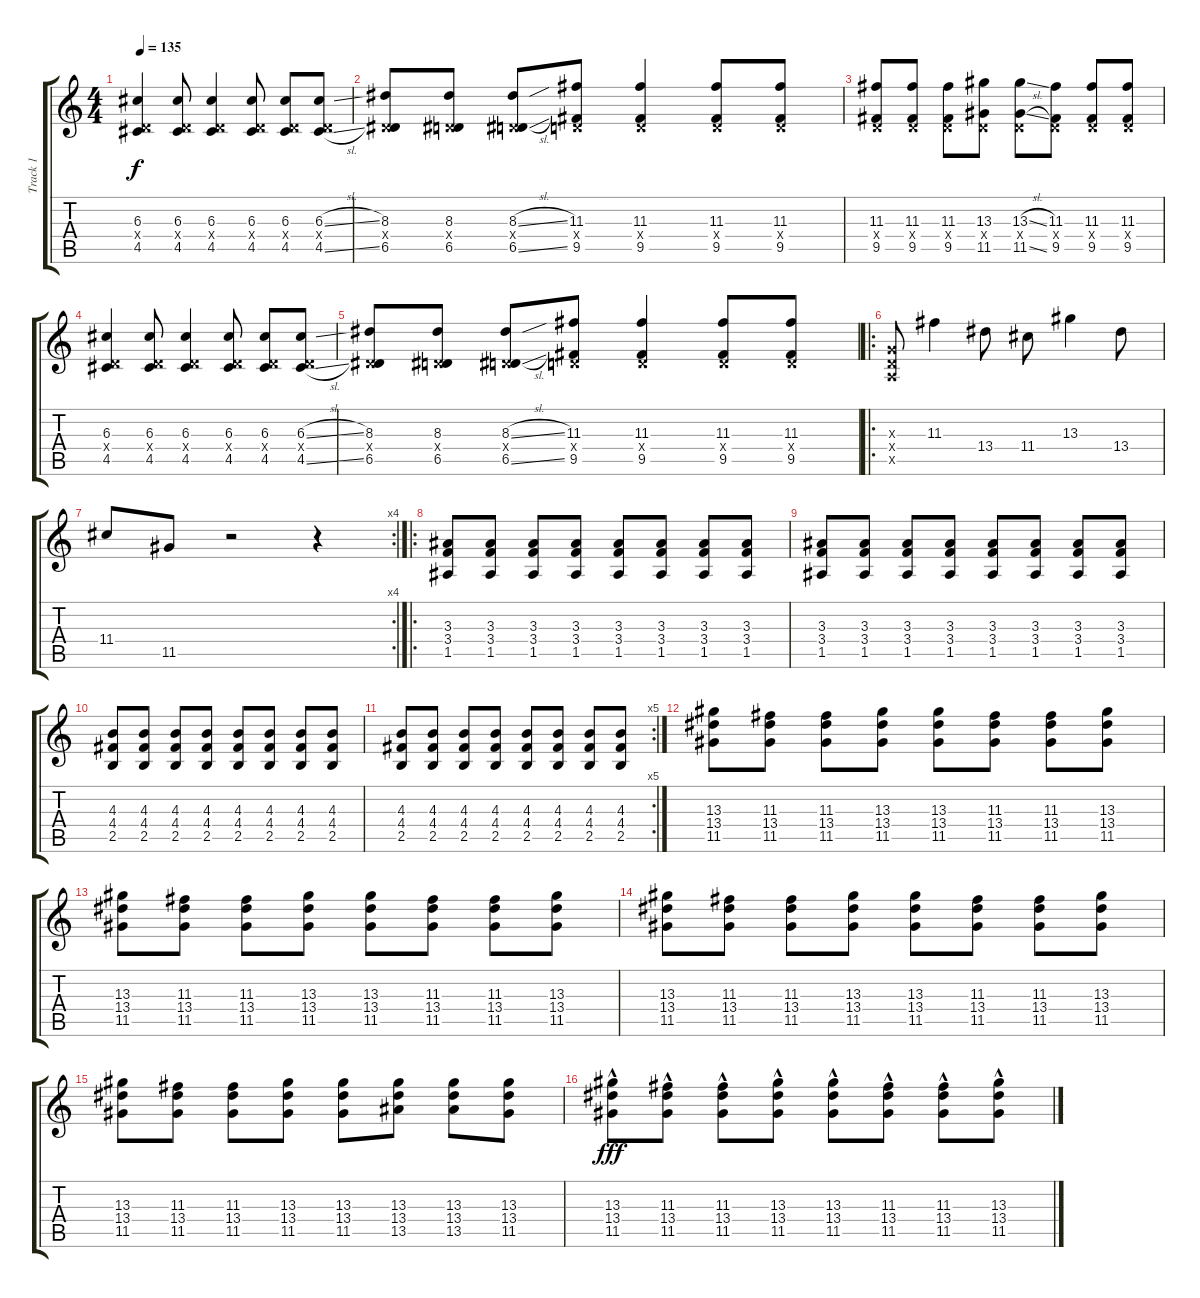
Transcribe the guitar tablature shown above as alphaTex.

\track ("Track 1" "Track 1") {instrument overdrivenguitar}
\staff {score tabs}
\tuning (E4 B3 G3 D3 A2 E2) {hide}
\ts (4 4)
\tempo 135
\clef g2
\ks c
(6.3 0.4{x} 4.5).4{dy f} (6.3 0.4{x} 4.5).8 (6.3 0.4{x} 4.5).4 (6.3 0.4{x} 4.5).8 (6.3 0.4{x} 4.5).8 (6.3{sl} 0.4{x} 4.5{sl}).8 |
(8.3 0.4{x} 6.5).8 (8.3 0.4{x} 6.5).8 (8.3{sl} 0.4{x} 6.5{sl}).8 (11.3 0.4{x} 9.5).8 (11.3 0.4{x} 9.5).4 (11.3 0.4{x} 9.5).8 (11.3 0.4{x} 9.5).8 |
(11.3 0.4{x} 9.5).8 (11.3 0.4{x} 9.5).8 (11.3 0.4{x} 9.5).8 (13.3 0.4{x} 11.5).8 (13.3{sl} 0.4{x} 11.5{sl}).8 (11.3 0.4{x} 9.5).8 (11.3 0.4{x} 9.5).8 (11.3 0.4{x} 9.5).8 |
(6.3 0.4{x} 4.5).4 (6.3 0.4{x} 4.5).8 (6.3 0.4{x} 4.5).4 (6.3 0.4{x} 4.5).8 (6.3 0.4{x} 4.5).8 (6.3{sl} 0.4{x} 4.5{sl}).8 |
(8.3 0.4{x} 6.5).8 (8.3 0.4{x} 6.5).8 (8.3{sl} 0.4{x} 6.5{sl}).8 (11.3 0.4{x} 9.5).8 (11.3 0.4{x} 9.5).4 (11.3 0.4{x} 9.5).8 (11.3 0.4{x} 9.5).8 |
\ro
(0.3{x} 0.4{x} 0.5{x}).8 11.3.4 13.4.8 11.4.8 13.3.4 13.4.8 |
\rc 4
11.4.8 11.5.8 r.2 r.4 |
\ro
(3.3 3.4 1.5).8 (3.3 3.4 1.5).8 (3.3 3.4 1.5).8 (3.3 3.4 1.5).8 (3.3 3.4 1.5).8 (3.3 3.4 1.5).8 (3.3 3.4 1.5).8 (3.3 3.4 1.5).8 |
(3.3 3.4 1.5).8 (3.3 3.4 1.5).8 (3.3 3.4 1.5).8 (3.3 3.4 1.5).8 (3.3 3.4 1.5).8 (3.3 3.4 1.5).8 (3.3 3.4 1.5).8 (3.3 3.4 1.5).8 |
(4.3 4.4 2.5).8 (4.3 4.4 2.5).8 (4.3 4.4 2.5).8 (4.3 4.4 2.5).8 (4.3 4.4 2.5).8 (4.3 4.4 2.5).8 (4.3 4.4 2.5).8 (4.3 4.4 2.5).8 |
\rc 5
(4.3 4.4 2.5).8 (4.3 4.4 2.5).8 (4.3 4.4 2.5).8 (4.3 4.4 2.5).8 (4.3 4.4 2.5).8 (4.3 4.4 2.5).8 (4.3 4.4 2.5).8 (4.3 4.4 2.5).8 |
(13.3 13.4 11.5).8 (11.3 13.4 11.5).8 (11.3 13.4 11.5).8 (13.3 13.4 11.5).8 (13.3 13.4 11.5).8 (11.3 13.4 11.5).8 (11.3 13.4 11.5).8 (13.3 13.4 11.5).8 |
(13.3 13.4 11.5).8 (11.3 13.4 11.5).8 (11.3 13.4 11.5).8 (13.3 13.4 11.5).8 (13.3 13.4 11.5).8 (11.3 13.4 11.5).8 (11.3 13.4 11.5).8 (13.3 13.4 11.5).8 |
(13.3 13.4 11.5).8 (11.3 13.4 11.5).8 (11.3 13.4 11.5).8 (13.3 13.4 11.5).8 (13.3 13.4 11.5).8 (11.3 13.4 11.5).8 (11.3 13.4 11.5).8 (13.3 13.4 11.5).8 |
(13.3 13.4 11.5).8 (11.3 13.4 11.5).8 (11.3 13.4 11.5).8 (13.3 13.4 11.5).8 (13.3 13.4 11.5).8 (13.3 13.4 13.5).8 (13.3 13.4 13.5).8 (13.3 13.4 11.5).8 |
(13.3{hac} 13.4{hac} 11.5{hac}).8{dy fff} (11.3{hac} 13.4{hac} 11.5{hac}).8 (11.3{hac} 13.4{hac} 11.5{hac}).8 (13.3{hac} 13.4{hac} 11.5{hac}).8 (13.3{hac} 13.4{hac} 11.5{hac}).8 (11.3{hac} 13.4{hac} 11.5{hac}).8 (11.3{hac} 13.4{hac} 11.5{hac}).8 (13.3{hac} 13.4{hac} 11.5{hac}).8
